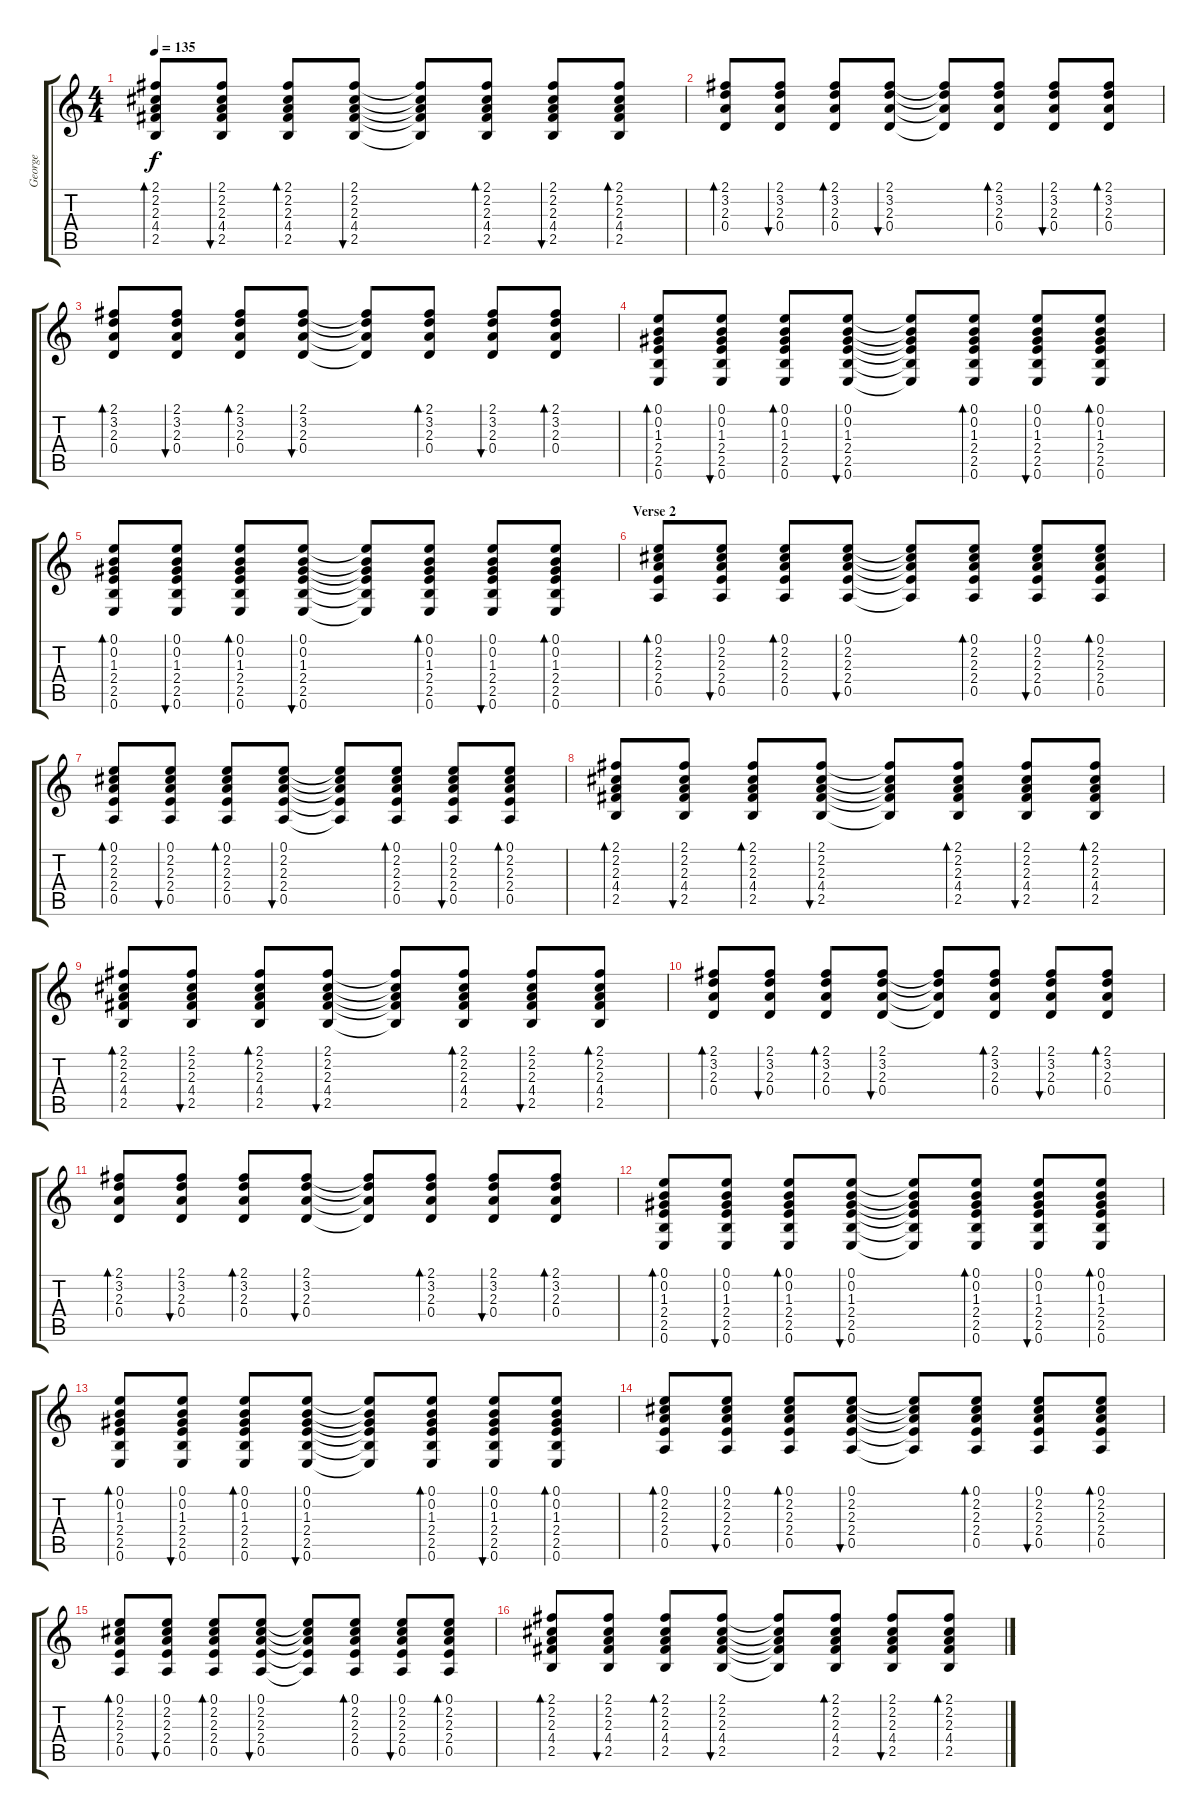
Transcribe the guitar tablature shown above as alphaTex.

\track ("George" "George") {instrument electricguitarjazz}
\staff {score tabs}
\tuning (E4 B3 G3 D3 A2 E2) {hide}
\ts (4 4)
\tempo 135
\clef g2
\ks c
(2.1 2.2 2.3 4.4 2.5).8{bd 60 dy f} (2.1 2.2 2.3 4.4 2.5).8{bu 60} (2.1 2.2 2.3 4.4 2.5).8{bd 60} (2.1 2.2 2.3 4.4 2.5).8{bu 60} (2.1{t} 2.2{t} 2.3{t} 4.4{t} 2.5{t}).8 (2.1 2.2 2.3 4.4 2.5).8{bd 60} (2.1 2.2 2.3 4.4 2.5).8{bu 60} (2.1 2.2 2.3 4.4 2.5).8{bd 60} |
(2.1 3.2 2.3 0.4).8{bd 60} (2.1 3.2 2.3 0.4).8{bu 60} (2.1 3.2 2.3 0.4).8{bd 60} (2.1 3.2 2.3 0.4).8{bu 60} (2.1{t} 3.2{t} 2.3{t} 0.4{t}).8 (2.1 3.2 2.3 0.4).8{bd 60} (2.1 3.2 2.3 0.4).8{bu 60} (2.1 3.2 2.3 0.4).8{bd 60} |
(2.1 3.2 2.3 0.4).8{bd 60} (2.1 3.2 2.3 0.4).8{bu 60} (2.1 3.2 2.3 0.4).8{bd 60} (2.1 3.2 2.3 0.4).8{bu 60} (2.1{t} 3.2{t} 2.3{t} 0.4{t}).8 (2.1 3.2 2.3 0.4).8{bd 60} (2.1 3.2 2.3 0.4).8{bu 60} (2.1 3.2 2.3 0.4).8{bd 60} |
(0.1 0.2 1.3 2.4 2.5 0.6).8{bd 60} (0.1 0.2 1.3 2.4 2.5 0.6).8{bu 60} (0.1 0.2 1.3 2.4 2.5 0.6).8{bd 60} (0.1 0.2 1.3 2.4 2.5 0.6).8{bu 60} (0.1{t} 0.2{t} 1.3{t} 2.4{t} 2.5{t} 0.6{t}).8 (0.1 0.2 1.3 2.4 2.5 0.6).8{bd 60} (0.1 0.2 1.3 2.4 2.5 0.6).8{bu 60} (0.1 0.2 1.3 2.4 2.5 0.6).8{bd 60} |
(0.1 0.2 1.3 2.4 2.5 0.6).8{bd 60} (0.1 0.2 1.3 2.4 2.5 0.6).8{bu 60} (0.1 0.2 1.3 2.4 2.5 0.6).8{bd 60} (0.1 0.2 1.3 2.4 2.5 0.6).8{bu 60} (0.1{t} 0.2{t} 1.3{t} 2.4{t} 2.5{t} 0.6{t}).8 (0.1 0.2 1.3 2.4 2.5 0.6).8{bd 60} (0.1 0.2 1.3 2.4 2.5 0.6).8{bu 60} (0.1 0.2 1.3 2.4 2.5 0.6).8{bd 60} |
\section ("" "Verse 2")
(0.1 2.2 2.3 2.4 0.5).8{bd 60} (0.1 2.2 2.3 2.4 0.5).8{bu 60} (0.1 2.2 2.3 2.4 0.5).8{bd 60} (0.1 2.2 2.3 2.4 0.5).8{bu 60} (0.1{t} 2.2{t} 2.3{t} 2.4{t} 0.5{t}).8 (0.1 2.2 2.3 2.4 0.5).8{bd 60} (0.1 2.2 2.3 2.4 0.5).8{bu 60} (0.1 2.2 2.3 2.4 0.5).8{bd 60} |
(0.1 2.2 2.3 2.4 0.5).8{bd 60} (0.1 2.2 2.3 2.4 0.5).8{bu 60} (0.1 2.2 2.3 2.4 0.5).8{bd 60} (0.1 2.2 2.3 2.4 0.5).8{bu 60} (0.1{t} 2.2{t} 2.3{t} 2.4{t} 0.5{t}).8 (0.1 2.2 2.3 2.4 0.5).8{bd 60} (0.1 2.2 2.3 2.4 0.5).8{bu 60} (0.1 2.2 2.3 2.4 0.5).8{bd 60} |
(2.1 2.2 2.3 4.4 2.5).8{bd 60} (2.1 2.2 2.3 4.4 2.5).8{bu 60} (2.1 2.2 2.3 4.4 2.5).8{bd 60} (2.1 2.2 2.3 4.4 2.5).8{bu 60} (2.1{t} 2.2{t} 2.3{t} 4.4{t} 2.5{t}).8 (2.1 2.2 2.3 4.4 2.5).8{bd 60} (2.1 2.2 2.3 4.4 2.5).8{bu 60} (2.1 2.2 2.3 4.4 2.5).8{bd 60} |
(2.1 2.2 2.3 4.4 2.5).8{bd 60} (2.1 2.2 2.3 4.4 2.5).8{bu 60} (2.1 2.2 2.3 4.4 2.5).8{bd 60} (2.1 2.2 2.3 4.4 2.5).8{bu 60} (2.1{t} 2.2{t} 2.3{t} 4.4{t} 2.5{t}).8 (2.1 2.2 2.3 4.4 2.5).8{bd 60} (2.1 2.2 2.3 4.4 2.5).8{bu 60} (2.1 2.2 2.3 4.4 2.5).8{bd 60} |
(2.1 3.2 2.3 0.4).8{bd 60} (2.1 3.2 2.3 0.4).8{bu 60} (2.1 3.2 2.3 0.4).8{bd 60} (2.1 3.2 2.3 0.4).8{bu 60} (2.1{t} 3.2{t} 2.3{t} 0.4{t}).8 (2.1 3.2 2.3 0.4).8{bd 60} (2.1 3.2 2.3 0.4).8{bu 60} (2.1 3.2 2.3 0.4).8{bd 60} |
(2.1 3.2 2.3 0.4).8{bd 60} (2.1 3.2 2.3 0.4).8{bu 60} (2.1 3.2 2.3 0.4).8{bd 60} (2.1 3.2 2.3 0.4).8{bu 60} (2.1{t} 3.2{t} 2.3{t} 0.4{t}).8 (2.1 3.2 2.3 0.4).8{bd 60} (2.1 3.2 2.3 0.4).8{bu 60} (2.1 3.2 2.3 0.4).8{bd 60} |
(0.1 0.2 1.3 2.4 2.5 0.6).8{bd 60} (0.1 0.2 1.3 2.4 2.5 0.6).8{bu 60} (0.1 0.2 1.3 2.4 2.5 0.6).8{bd 60} (0.1 0.2 1.3 2.4 2.5 0.6).8{bu 60} (0.1{t} 0.2{t} 1.3{t} 2.4{t} 2.5{t} 0.6{t}).8 (0.1 0.2 1.3 2.4 2.5 0.6).8{bd 60} (0.1 0.2 1.3 2.4 2.5 0.6).8{bu 60} (0.1 0.2 1.3 2.4 2.5 0.6).8{bd 60} |
(0.1 0.2 1.3 2.4 2.5 0.6).8{bd 60} (0.1 0.2 1.3 2.4 2.5 0.6).8{bu 60} (0.1 0.2 1.3 2.4 2.5 0.6).8{bd 60} (0.1 0.2 1.3 2.4 2.5 0.6).8{bu 60} (0.1{t} 0.2{t} 1.3{t} 2.4{t} 2.5{t} 0.6{t}).8 (0.1 0.2 1.3 2.4 2.5 0.6).8{bd 60} (0.1 0.2 1.3 2.4 2.5 0.6).8{bu 60} (0.1 0.2 1.3 2.4 2.5 0.6).8{bd 60} |
(0.1 2.2 2.3 2.4 0.5).8{bd 60} (0.1 2.2 2.3 2.4 0.5).8{bu 60} (0.1 2.2 2.3 2.4 0.5).8{bd 60} (0.1 2.2 2.3 2.4 0.5).8{bu 60} (0.1{t} 2.2{t} 2.3{t} 2.4{t} 0.5{t}).8 (0.1 2.2 2.3 2.4 0.5).8{bd 60} (0.1 2.2 2.3 2.4 0.5).8{bu 60} (0.1 2.2 2.3 2.4 0.5).8{bd 60} |
(0.1 2.2 2.3 2.4 0.5).8{bd 60} (0.1 2.2 2.3 2.4 0.5).8{bu 60} (0.1 2.2 2.3 2.4 0.5).8{bd 60} (0.1 2.2 2.3 2.4 0.5).8{bu 60} (0.1{t} 2.2{t} 2.3{t} 2.4{t} 0.5{t}).8 (0.1 2.2 2.3 2.4 0.5).8{bd 60} (0.1 2.2 2.3 2.4 0.5).8{bu 60} (0.1 2.2 2.3 2.4 0.5).8{bd 60} |
(2.1 2.2 2.3 4.4 2.5).8{bd 60} (2.1 2.2 2.3 4.4 2.5).8{bu 60} (2.1 2.2 2.3 4.4 2.5).8{bd 60} (2.1 2.2 2.3 4.4 2.5).8{bu 60} (2.1{t} 2.2{t} 2.3{t} 4.4{t} 2.5{t}).8 (2.1 2.2 2.3 4.4 2.5).8{bd 60} (2.1 2.2 2.3 4.4 2.5).8{bu 60} (2.1 2.2 2.3 4.4 2.5).8{bd 60}
